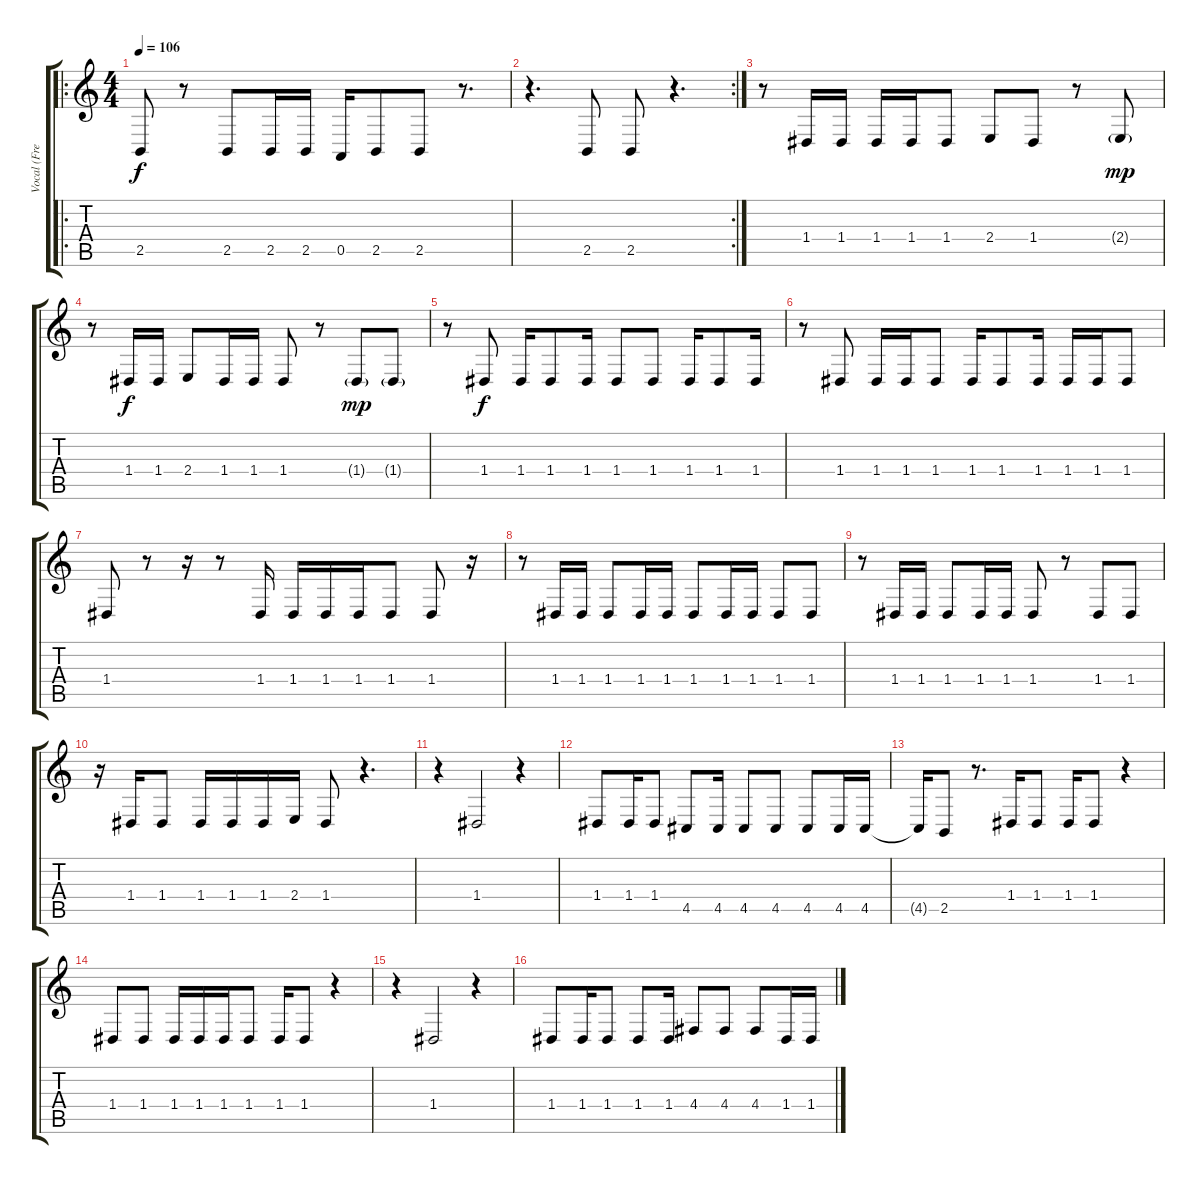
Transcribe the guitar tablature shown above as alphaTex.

\track ("Vocal (Fred)" "Vocal (Fre") {instrument synthvoice}
\staff {score tabs}
\tuning (E4 B3 G3 D3 A2 E2) {hide}
\ro
\ts (4 4)
\tempo 106
\clef g2
\ks c
2.5.8{dy f} r.8 2.5.8 2.5.16 2.5.16 0.5.16 2.5.8 2.5.8 r.8{d} |
\rc 2
r.4{d} 2.5.8 2.5.8 r.4{d} |
r.8 1.4.16 1.4.16 1.4.16 1.4.16 1.4.8 2.4.8 1.4.8 r.8 2.4{g}.8{dy mp} |
r.8 1.4.16{dy f} 1.4.16 2.4.8 1.4.16 1.4.16 1.4.8 r.8 1.4{g}.8{dy mp} 1.4{g}.8 |
r.8 1.4.8{dy f} 1.4.16 1.4.8 1.4.16 1.4.8 1.4.8 1.4.16 1.4.8 1.4.16 |
r.8 1.4.8 1.4.16 1.4.16 1.4.8 1.4.16 1.4.8 1.4.16 1.4.16 1.4.16 1.4.8 |
1.4.8 r.8 r.16 r.8 1.4.16 1.4.16 1.4.16 1.4.16 1.4.8 1.4.8 r.16 |
r.8 1.4.16 1.4.16 1.4.8 1.4.16 1.4.16 1.4.8 1.4.16 1.4.16 1.4.8 1.4.8 |
r.8 1.4.16 1.4.16 1.4.8 1.4.16 1.4.16 1.4.8 r.8 1.4.8 1.4.8 |
r.16 1.4.16 1.4.8 1.4.16 1.4.16 1.4.16 2.4.16 1.4.8 r.4{d} |
r.4 1.4.2 r.4 |
1.4.8 1.4.16 1.4.8 4.5.8 4.5.16 4.5.8 4.5.8 4.5.8 4.5.16 4.5.16 |
4.5{t}.16 2.5.8 r.8{d} 1.4.16 1.4.8 1.4.16 1.4.8 r.4 |
1.4.8 1.4.8 1.4.16 1.4.16 1.4.16 1.4.8 1.4.16 1.4.8 r.4 |
r.4 1.4.2 r.4 |
1.4.8 1.4.16 1.4.8 1.4.8 1.4.16 4.4.8 4.4.8 4.4.8 1.4.16 1.4.16
